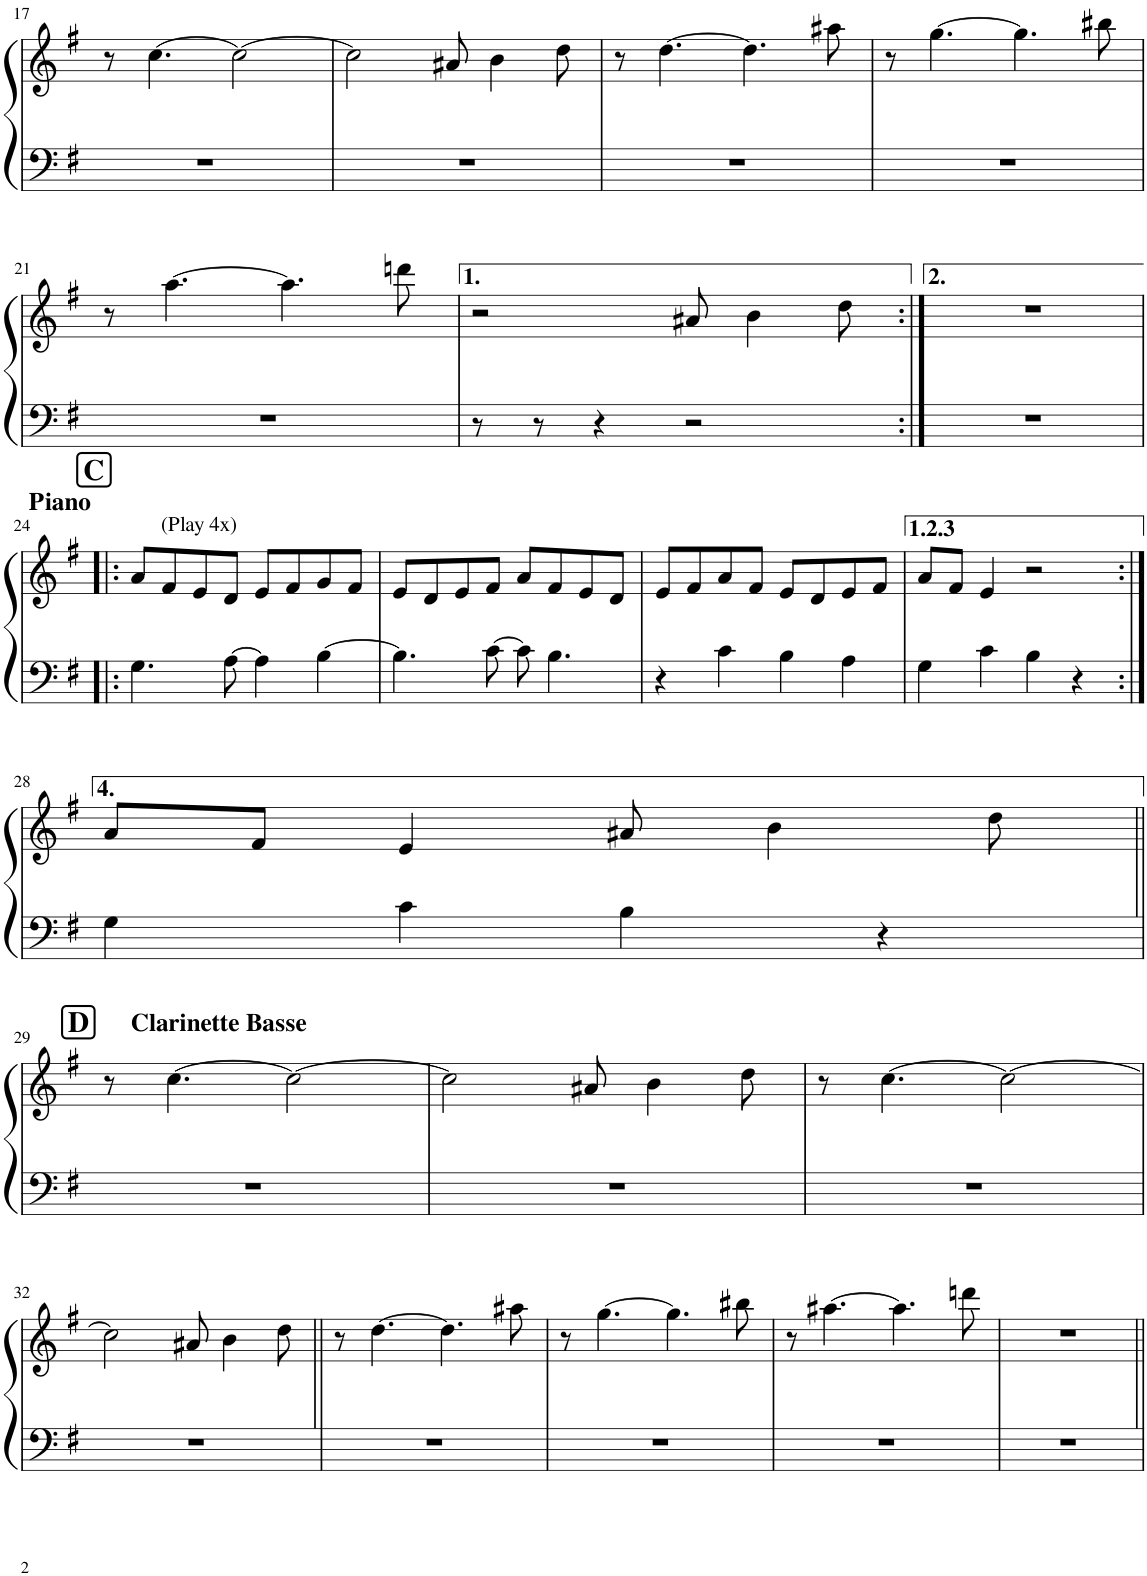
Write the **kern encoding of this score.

**kern	**kern
*part1	*part1
*staff2	*staff1
*I"Piano	*
*I'Pia.	*
!!LO:PB:g=z
*clefF4	*clefG2
*Trd8c14	*Trd8c14
*k[f#]	*k[f#]
*M4/4	*M4/4
=17	=17
1r	8r
.	[4.cc\
.	2cc\_
=18	=18
1r	2cc\]
.	8a#X/
.	4b\
.	8dd\
=19	=19
1r	8r
.	[4.dd\
.	4.dd\]
.	8aa#X\
=20	=20
1r	8r
.	[4.gg\
.	4.gg\]
.	8bb#X\
!!LO:LB:g=z
=21	=21
1r	8r
.	[4.aa\
.	4.aa\]
.	8dddn\
=22	=22
8r	2r
8r	.
4r	.
2r	8a#X/
.	4b\
.	8dd\
=23:|!	=23:|!
1r	1r
!!LO:LB:g=z
!!LO:REH:place=s1:a:B:cj:fs=14:t=C
=24!|:	=24!|:
!	!LO:TX:a:B:t=Piano
4.G\	8a/L
!	!LO:TX:a:t=(Play 4x)
.	8f#/
.	8e/
[8A\	8d/J
4A\]	8e/L
.	8f#/
[4B\	8g/
.	8f#/J
=25	=25
4.B\]	8e/L
.	8d/
.	8e/
[8c\	8f#/J
8c\]	8a/L
4.B\	8f#/
.	8e/
.	8d/J
=26	=26
4r	8e/L
.	8f#/
4c\	8a/
.	8f#/J
4B\	8e/L
.	8d/
4A\	8e/
.	8f#/J
=27	=27
4G\	8a/L
.	8f#/J
4c\	4e/
4B\	2r
4r	.
!!LO:LB:g=z
=28:|!	=28:|!
4G\	8a/L
.	8f#/J
4c\	4e/
4B\	8a#X/
.	4b\
4r	.
.	8dd\
!!LO:LB:g=z
!!LO:REH:place=s1:a:B:cj:fs=14:t=D
=29||	=29||
!	!LO:TX:a:B:t=Clarinette Basse
1r	8r
.	[4.cc\
.	2cc\_
=30	=30
1r	2cc\]
.	8a#X/
.	4b\
.	8dd\
=31	=31
1r	8r
.	[4.cc\
.	2cc\_
!!LO:LB:g=z
=32	=32
1r	2cc\]
.	8a#X/
.	4b\
.	8dd\
=33||	=33||
1r	8r
.	[4.dd\
.	4.dd\]
.	8aa#X\
=34	=34
1r	8r
.	[4.gg\
.	4.gg\]
.	8bb#X\
=35	=35
1r	8r
.	[4.aa#X\
.	4.aa#\]
.	8dddn\
=36	=36
1r	1r
=||	=||
*-	*-
